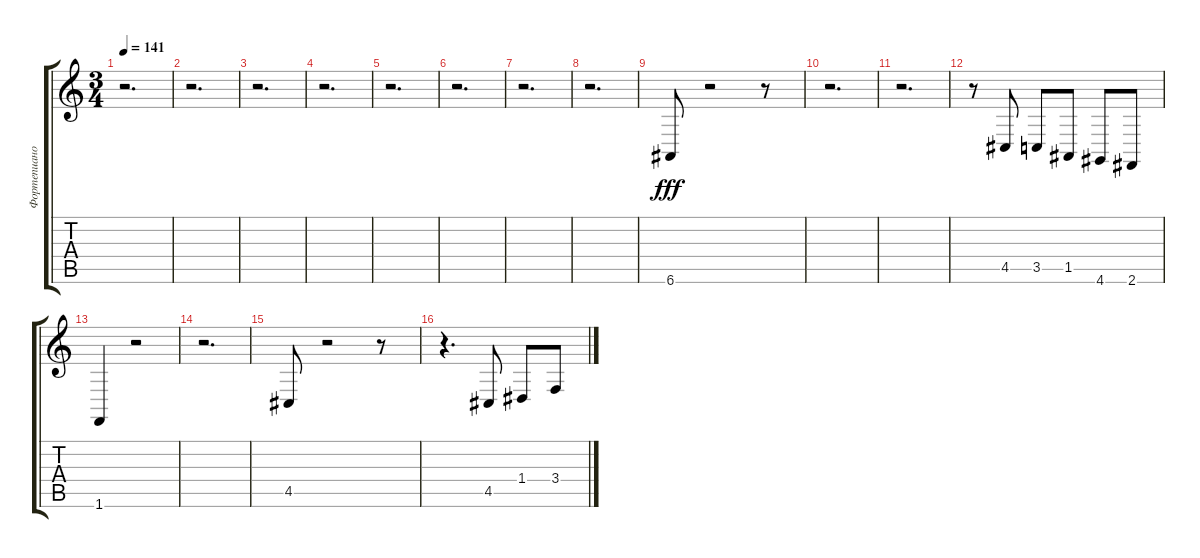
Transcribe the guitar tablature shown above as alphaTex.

\track ("Фортепиано" "Фортепиано") {instrument acousticgrandpiano}
\staff {score tabs}
\tuning (E4 B3 G3 D3 A2 E2) {hide}
\ts (3 4)
\tempo 141
\clef g2
\ks c
r.2{d dy fff} |
r.2{d} |
r.2{d} |
r.2{d} |
r.2{d} |
r.2{d} |
r.2{d} |
r.2{d} |
6.6.8 r.2 r.8 |
r.2{d} |
r.2{d} |
r.8 4.5.8 3.5.8 1.5.8 4.6.8 2.6.8 |
1.6.4 r.2 |
r.2{d} |
4.5.8 r.2 r.8 |
r.4{d} 4.5.8 1.4.8 3.4.8
